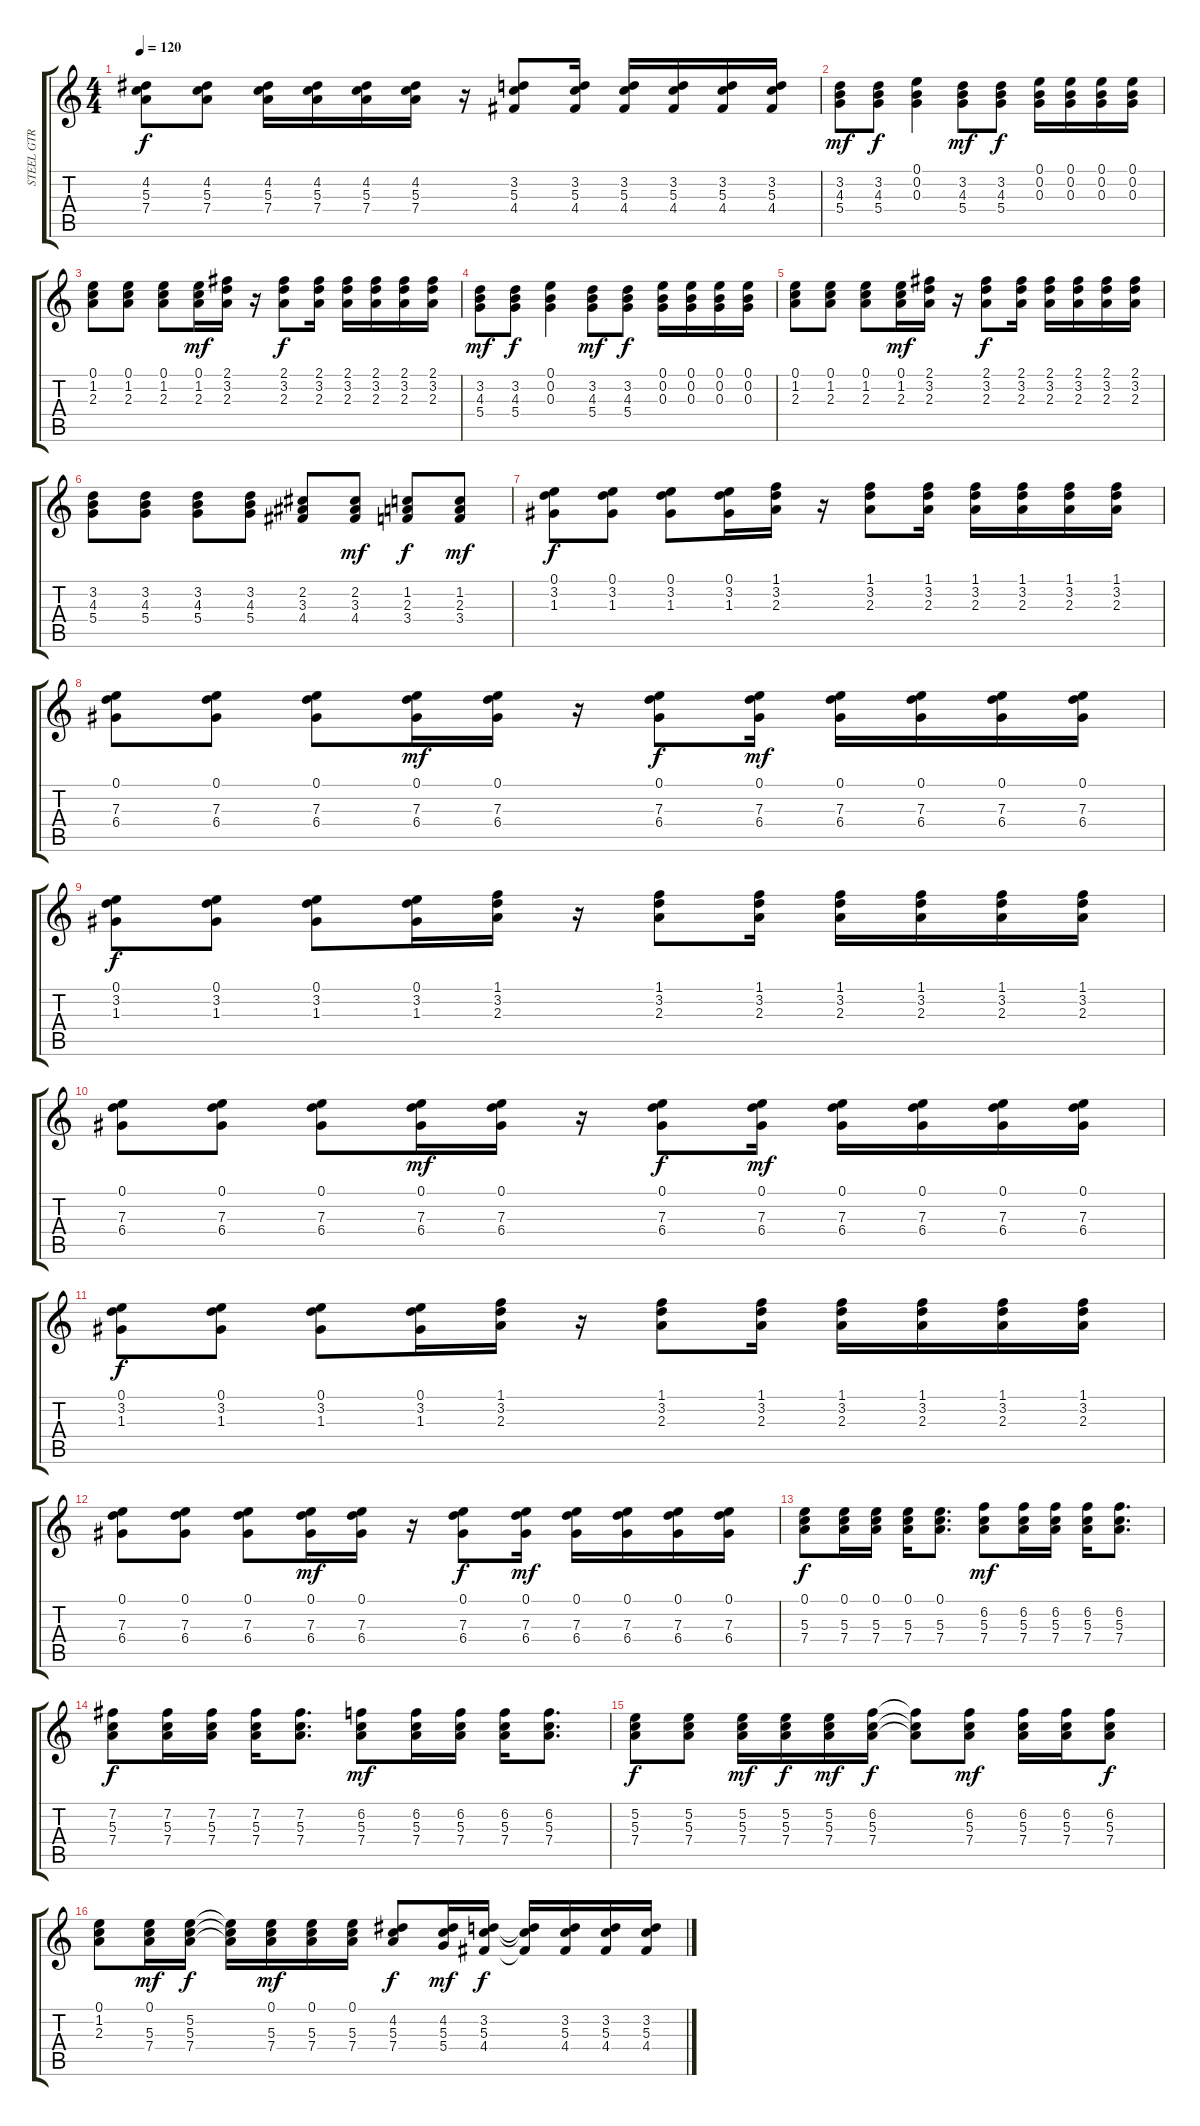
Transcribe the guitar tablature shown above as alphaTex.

\track ("STEEL GTR" "STEEL GTR") {instrument acousticguitarsteel}
\staff {score tabs}
\tuning (E4 B3 G3 D3 A2 E2) {hide}
\ts (4 4)
\tempo 120
\clef g2
\ks c
(4.2 5.3 7.4).8{dy f} (4.2 5.3 7.4).8 (4.2 5.3 7.4).16 (4.2 5.3 7.4).16 (4.2 5.3 7.4).16 (4.2 5.3 7.4).16 r.16 (3.2 5.3 4.4).8 (3.2 5.3 4.4).16 (3.2 5.3 4.4).16 (3.2 5.3 4.4).16 (3.2 5.3 4.4).16 (3.2 5.3 4.4).16 |
(3.2 4.3 5.4).8{dy mf} (3.2 4.3 5.4).8{dy f} (0.1 0.2 0.3).4 (3.2 4.3 5.4).8{dy mf} (3.2 4.3 5.4).8{dy f} (0.1 0.2 0.3).16 (0.1 0.2 0.3).16 (0.1 0.2 0.3).16 (0.1 0.2 0.3).16 |
(0.1 1.2 2.3).8 (0.1 1.2 2.3).8 (0.1 1.2 2.3).8 (0.1 1.2 2.3).16{dy mf} (2.1 3.2 2.3).16 r.16 (2.1 3.2 2.3).8{dy f} (2.1 3.2 2.3).16 (2.1 3.2 2.3).16 (2.1 3.2 2.3).16 (2.1 3.2 2.3).16 (2.1 3.2 2.3).16 |
(3.2 4.3 5.4).8{dy mf} (3.2 4.3 5.4).8{dy f} (0.1 0.2 0.3).4 (3.2 4.3 5.4).8{dy mf} (3.2 4.3 5.4).8{dy f} (0.1 0.2 0.3).16 (0.1 0.2 0.3).16 (0.1 0.2 0.3).16 (0.1 0.2 0.3).16 |
(0.1 1.2 2.3).8 (0.1 1.2 2.3).8 (0.1 1.2 2.3).8 (0.1 1.2 2.3).16{dy mf} (2.1 3.2 2.3).16 r.16 (2.1 3.2 2.3).8{dy f} (2.1 3.2 2.3).16 (2.1 3.2 2.3).16 (2.1 3.2 2.3).16 (2.1 3.2 2.3).16 (2.1 3.2 2.3).16 |
(3.2 4.3 5.4).8 (3.2 4.3 5.4).8 (3.2 4.3 5.4).8 (3.2 4.3 5.4).8 (2.2 3.3 4.4).8 (2.2 3.3 4.4).8{dy mf} (1.2 2.3 3.4).8{dy f} (1.2 2.3 3.4).8{dy mf} |
(0.1 3.2 1.3).8{dy f} (0.1 3.2 1.3).8 (0.1 3.2 1.3).8 (0.1 3.2 1.3).16 (1.1 3.2 2.3).16 r.16 (1.1 3.2 2.3).8 (1.1 3.2 2.3).16 (1.1 3.2 2.3).16 (1.1 3.2 2.3).16 (1.1 3.2 2.3).16 (1.1 3.2 2.3).16 |
(0.1 7.3 6.4).8 (0.1 7.3 6.4).8 (0.1 7.3 6.4).8 (0.1 7.3 6.4).16{dy mf} (0.1 7.3 6.4).16 r.16 (0.1 7.3 6.4).8{dy f} (0.1 7.3 6.4).16{dy mf} (0.1 7.3 6.4).16 (0.1 7.3 6.4).16 (0.1 7.3 6.4).16 (0.1 7.3 6.4).16 |
(0.1 3.2 1.3).8{dy f} (0.1 3.2 1.3).8 (0.1 3.2 1.3).8 (0.1 3.2 1.3).16 (1.1 3.2 2.3).16 r.16 (1.1 3.2 2.3).8 (1.1 3.2 2.3).16 (1.1 3.2 2.3).16 (1.1 3.2 2.3).16 (1.1 3.2 2.3).16 (1.1 3.2 2.3).16 |
(0.1 7.3 6.4).8 (0.1 7.3 6.4).8 (0.1 7.3 6.4).8 (0.1 7.3 6.4).16{dy mf} (0.1 7.3 6.4).16 r.16 (0.1 7.3 6.4).8{dy f} (0.1 7.3 6.4).16{dy mf} (0.1 7.3 6.4).16 (0.1 7.3 6.4).16 (0.1 7.3 6.4).16 (0.1 7.3 6.4).16 |
(0.1 3.2 1.3).8{dy f} (0.1 3.2 1.3).8 (0.1 3.2 1.3).8 (0.1 3.2 1.3).16 (1.1 3.2 2.3).16 r.16 (1.1 3.2 2.3).8 (1.1 3.2 2.3).16 (1.1 3.2 2.3).16 (1.1 3.2 2.3).16 (1.1 3.2 2.3).16 (1.1 3.2 2.3).16 |
(0.1 7.3 6.4).8 (0.1 7.3 6.4).8 (0.1 7.3 6.4).8 (0.1 7.3 6.4).16{dy mf} (0.1 7.3 6.4).16 r.16 (0.1 7.3 6.4).8{dy f} (0.1 7.3 6.4).16{dy mf} (0.1 7.3 6.4).16 (0.1 7.3 6.4).16 (0.1 7.3 6.4).16 (0.1 7.3 6.4).16 |
(0.1 5.3 7.4).8{dy f} (0.1 5.3 7.4).16 (0.1 5.3 7.4).16 (0.1 5.3 7.4).16 (0.1 5.3 7.4).8{d} (6.2 5.3 7.4).8{dy mf} (6.2 5.3 7.4).16 (6.2 5.3 7.4).16 (6.2 5.3 7.4).16 (6.2 5.3 7.4).8{d} |
(7.2 5.3 7.4).8{dy f} (7.2 5.3 7.4).16 (7.2 5.3 7.4).16 (7.2 5.3 7.4).16 (7.2 5.3 7.4).8{d} (6.2 5.3 7.4).8{dy mf} (6.2 5.3 7.4).16 (6.2 5.3 7.4).16 (6.2 5.3 7.4).16 (6.2 5.3 7.4).8{d} |
(5.2 5.3 7.4).8{dy f} (5.2 5.3 7.4).8 (5.2 5.3 7.4).16{dy mf} (5.2 5.3 7.4).16{dy f} (5.2 5.3 7.4).16{dy mf} (6.2 5.3 7.4).16{dy f} (6.2{t} 5.3{t} 7.4{t}).8 (6.2 5.3 7.4).8{dy mf} (6.2 5.3 7.4).16 (6.2 5.3 7.4).16 (6.2 5.3 7.4).8{dy f} |
(0.1 1.2 2.3).8 (0.1 5.3 7.4).16{dy mf} (5.2 5.3 7.4).16{dy f} (5.2{t} 5.3{t} 7.4{t}).16 (0.1 5.3 7.4).16{dy mf} (0.1 5.3 7.4).16 (0.1 5.3 7.4).16 (4.2 5.3 7.4).8{dy f} (4.2 5.3 5.4).16{dy mf} (3.2 5.3 4.4).16{dy f} (3.2{t} 5.3{t} 4.4{t}).16 (3.2 5.3 4.4).16 (3.2 5.3 4.4).16 (3.2 5.3 4.4).16
